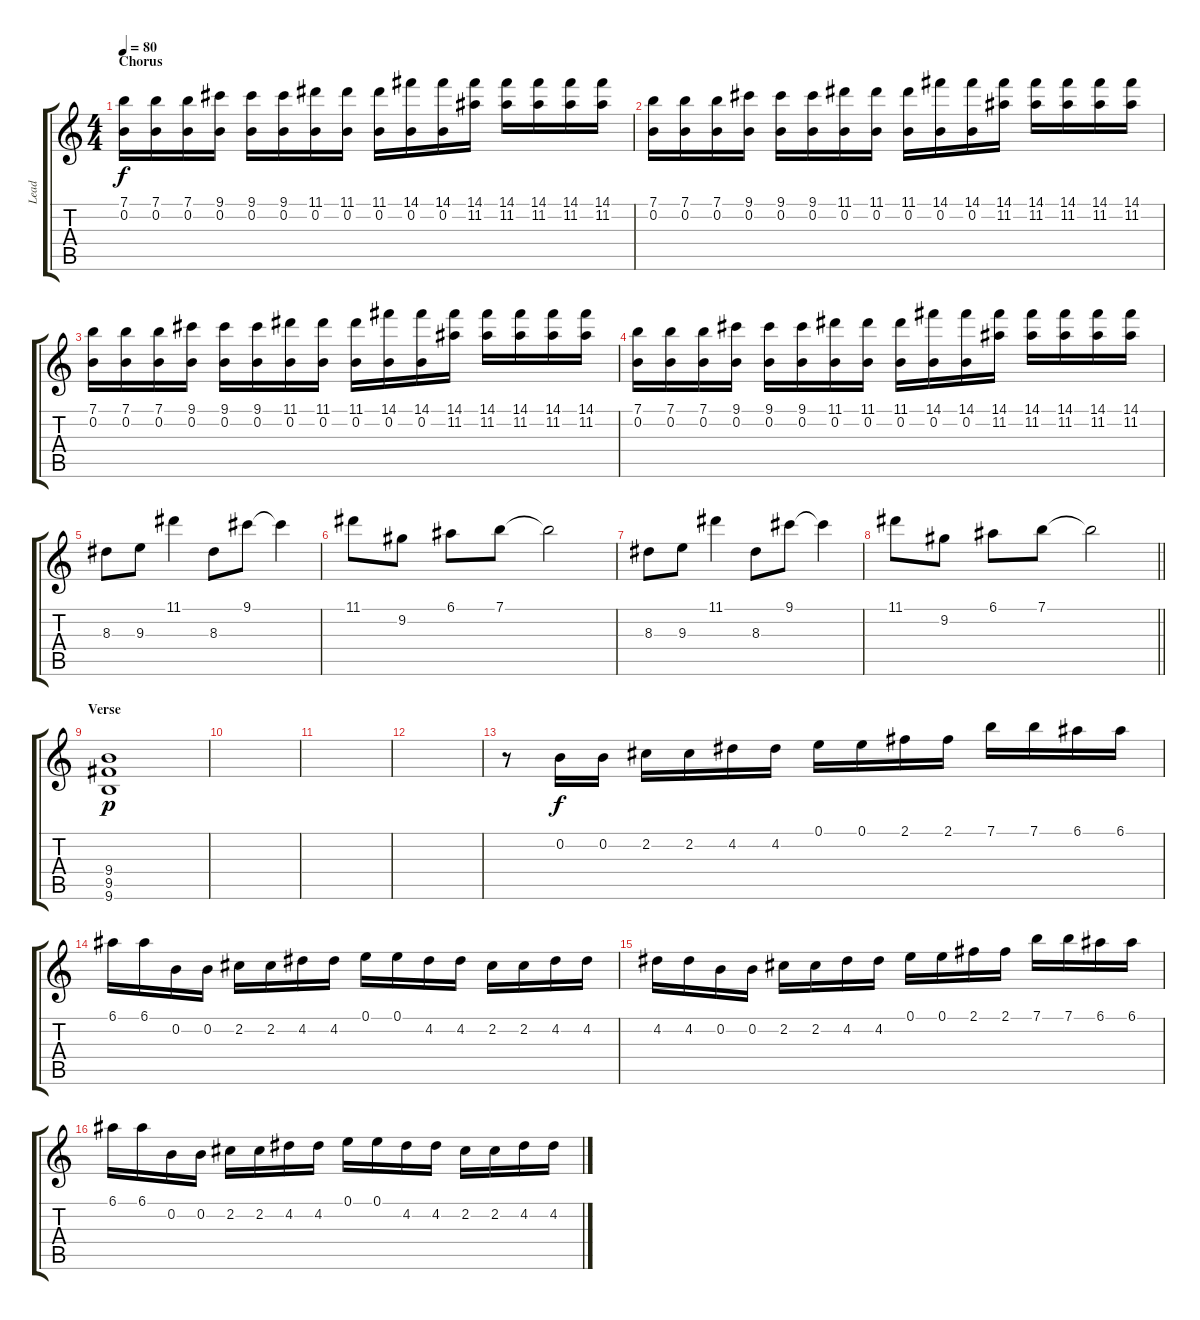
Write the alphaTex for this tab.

\track ("Lead" "Lead") {instrument distortionguitar}
\staff {score tabs}
\tuning (E4 B3 G3 D3 A2 D2) {hide}
\ts (4 4)
\section ("" "Chorus")
\tempo 80
\clef g2
\ks c
(7.1 0.2).16{dy f} (7.1 0.2).16 (7.1 0.2).16 (9.1 0.2).16 (9.1 0.2).16 (9.1 0.2).16 (11.1 0.2).16 (11.1 0.2).16 (11.1 0.2).16 (14.1 0.2).16 (14.1 0.2).16 (14.1 11.2).16 (14.1 11.2).16 (14.1 11.2).16 (14.1 11.2).16 (14.1 11.2).16 |
(7.1 0.2).16 (7.1 0.2).16 (7.1 0.2).16 (9.1 0.2).16 (9.1 0.2).16 (9.1 0.2).16 (11.1 0.2).16 (11.1 0.2).16 (11.1 0.2).16 (14.1 0.2).16 (14.1 0.2).16 (14.1 11.2).16 (14.1 11.2).16 (14.1 11.2).16 (14.1 11.2).16 (14.1 11.2).16 |
(7.1 0.2).16 (7.1 0.2).16 (7.1 0.2).16 (9.1 0.2).16 (9.1 0.2).16 (9.1 0.2).16 (11.1 0.2).16 (11.1 0.2).16 (11.1 0.2).16 (14.1 0.2).16 (14.1 0.2).16 (14.1 11.2).16 (14.1 11.2).16 (14.1 11.2).16 (14.1 11.2).16 (14.1 11.2).16 |
(7.1 0.2).16 (7.1 0.2).16 (7.1 0.2).16 (9.1 0.2).16 (9.1 0.2).16 (9.1 0.2).16 (11.1 0.2).16 (11.1 0.2).16 (11.1 0.2).16 (14.1 0.2).16 (14.1 0.2).16 (14.1 11.2).16 (14.1 11.2).16 (14.1 11.2).16 (14.1 11.2).16 (14.1 11.2).16 |
8.3.8 9.3.8 11.1.4 8.3.8 9.1.8 9.1{t}.4 |
11.1.8 9.2.8 6.1.8 7.1.8 7.1{t}.2 |
8.3.8 9.3.8 11.1.4 8.3.8 9.1.8 9.1{t}.4 |
\barLineRight lightlight
11.1.8 9.2.8 6.1.8 7.1.8 7.1{t}.2 |
\section ("" "Verse")
(9.4 9.5 9.6).1{dy p} |
|
|
|
r.8 0.2.16{dy f} 0.2.16 2.2.16 2.2.16 4.2.16 4.2.16 0.1.16 0.1.16 2.1.16 2.1.16 7.1.16 7.1.16 6.1.16 6.1.16 |
6.1.16 6.1.16 0.2.16 0.2.16 2.2.16 2.2.16 4.2.16 4.2.16 0.1.16 0.1.16 4.2.16 4.2.16 2.2.16 2.2.16 4.2.16 4.2.16 |
4.2.16 4.2.16 0.2.16 0.2.16 2.2.16 2.2.16 4.2.16 4.2.16 0.1.16 0.1.16 2.1.16 2.1.16 7.1.16 7.1.16 6.1.16 6.1.16 |
6.1.16 6.1.16 0.2.16 0.2.16 2.2.16 2.2.16 4.2.16 4.2.16 0.1.16 0.1.16 4.2.16 4.2.16 2.2.16 2.2.16 4.2.16 4.2.16
